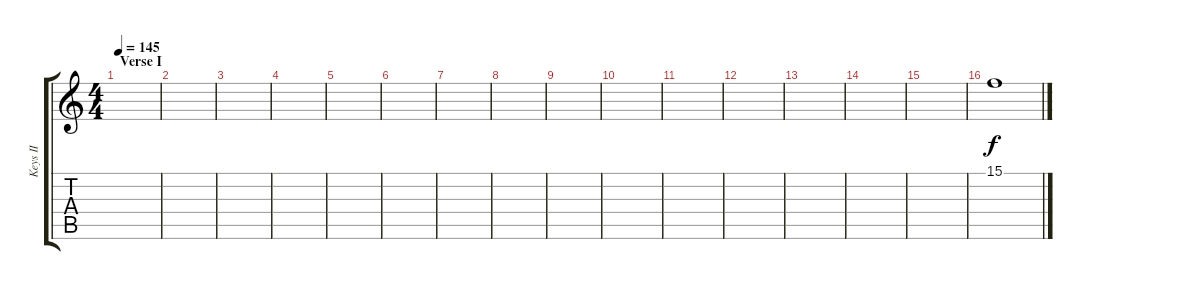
\track ("Keys II" "Keys II") {instrument tubularbells}
\staff {score tabs}
\tuning (D4 A3 F3 C3 G2 C2) {hide}
\ts (4 4)
\section ("" "Verse I")
\tempo 145
\clef g2
\ks c
|
|
|
|
|
|
|
|
|
|
|
|
|
|
|
15.1.1
